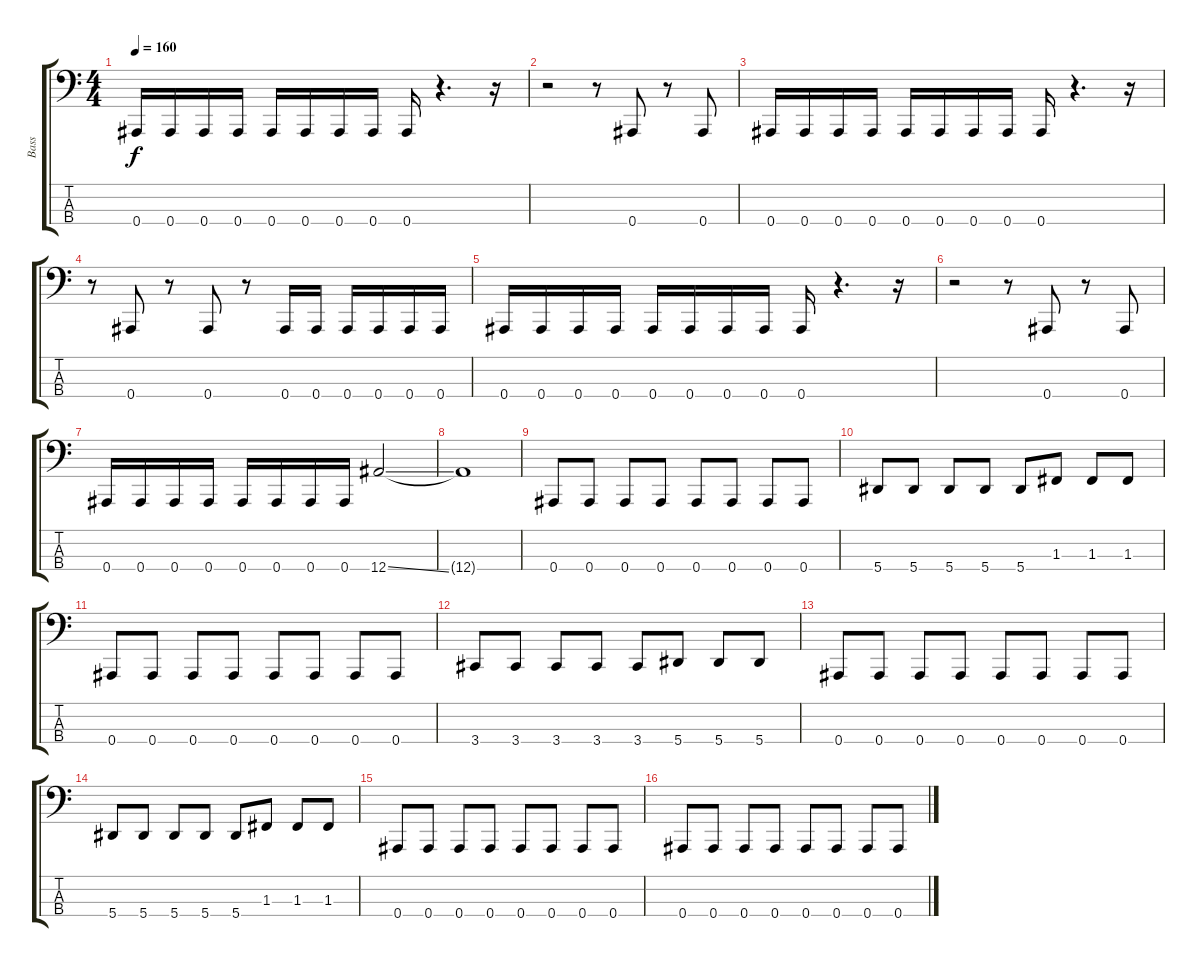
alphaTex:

\track ("Bass" "Bass") {instrument electricbassfinger}
\staff {score tabs}
\tuning (Eb2 Bb1 F1 Bb0) {hide}
\ts (4 4)
\tempo 160
\clef f4
\ks c
0.4.16{dy f} 0.4.16 0.4.16 0.4.16 0.4.16 0.4.16 0.4.16 0.4.16 0.4.16 r.4{d} r.16 |
r.2 r.8 0.4.8 r.8 0.4.8 |
0.4.16 0.4.16 0.4.16 0.4.16 0.4.16 0.4.16 0.4.16 0.4.16 0.4.16 r.4{d} r.16 |
r.8 0.4.8 r.8 0.4.8 r.8 0.4.16 0.4.16 0.4.16 0.4.16 0.4.16 0.4.16 |
0.4.16 0.4.16 0.4.16 0.4.16 0.4.16 0.4.16 0.4.16 0.4.16 0.4.16 r.4{d} r.16 |
r.2 r.8 0.4.8 r.8 0.4.8 |
0.4.16 0.4.16 0.4.16 0.4.16 0.4.16 0.4.16 0.4.16 0.4.16 12.4{ss}.2 |
12.4{t}.1 |
0.4.8 0.4.8 0.4.8 0.4.8 0.4.8 0.4.8 0.4.8 0.4.8 |
5.4.8 5.4.8 5.4.8 5.4.8 5.4.8 1.3.8 1.3.8 1.3.8 |
0.4.8 0.4.8 0.4.8 0.4.8 0.4.8 0.4.8 0.4.8 0.4.8 |
3.4.8 3.4.8 3.4.8 3.4.8 3.4.8 5.4.8 5.4.8 5.4.8 |
0.4.8 0.4.8 0.4.8 0.4.8 0.4.8 0.4.8 0.4.8 0.4.8 |
5.4.8 5.4.8 5.4.8 5.4.8 5.4.8 1.3.8 1.3.8 1.3.8 |
0.4.8 0.4.8 0.4.8 0.4.8 0.4.8 0.4.8 0.4.8 0.4.8 |
0.4.8 0.4.8 0.4.8 0.4.8 0.4.8 0.4.8 0.4.8 0.4.8
